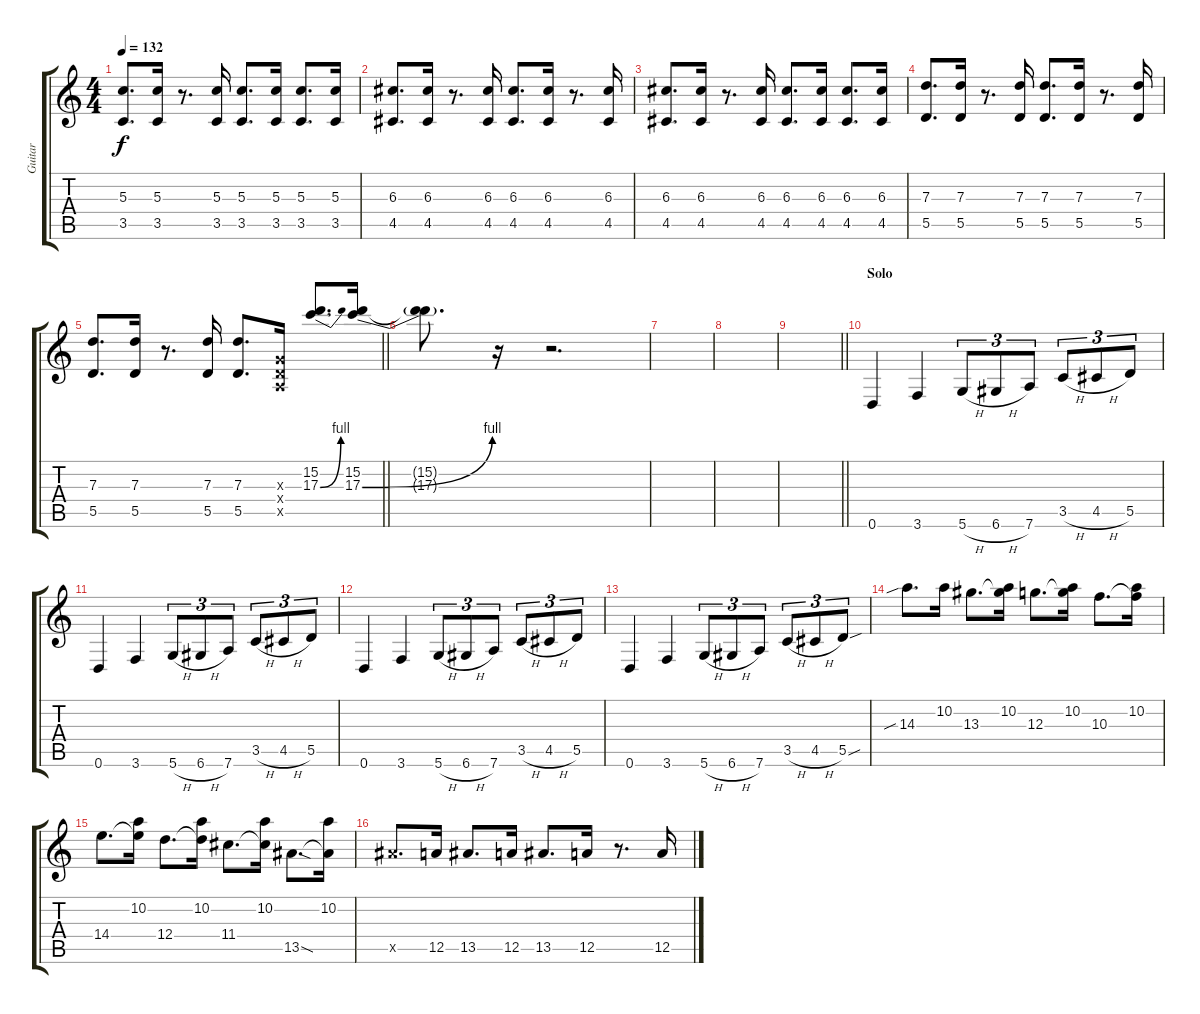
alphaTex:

\track ("Guitar" "Guitar") {instrument distortionguitar}
\staff {score tabs}
\tuning (E4 B3 G3 D3 A2 D2) {hide}
\ts (4 4)
\tempo 132
\clef g2
\ks c
(5.3 3.5).8{d dy f} (5.3 3.5).16 r.8{d} (5.3 3.5).16 (5.3 3.5).8{d} (5.3 3.5).16 (5.3 3.5).8{d} (5.3 3.5).16 |
(6.3 4.5).8{d} (6.3 4.5).16 r.8{d} (6.3 4.5).16 (6.3 4.5).8{d} (6.3 4.5).16 r.8{d} (6.3 4.5).16 |
(6.3 4.5).8{d} (6.3 4.5).16 r.8{d} (6.3 4.5).16 (6.3 4.5).8{d} (6.3 4.5).16 (6.3 4.5).8{d} (6.3 4.5).16 |
(7.3 5.5).8{d} (7.3 5.5).16 r.8{d} (7.3 5.5).16 (7.3 5.5).8{d} (7.3 5.5).16 r.8{d} (7.3 5.5).16 |
\barLineRight lightlight
(7.3 5.5).8{d} (7.3 5.5).16 r.8{d} (7.3 5.5).16 (7.3 5.5).8{d} (0.3{x} 0.4{x} 0.5{x}).16 (15.2 17.3{be (bend 0 0 60 4)}).8{d beam Up} (15.2 17.3{be (bend 0 0 60 4)}).16{beam Up} |
(15.2{t} 17.3{t}).8{d} r.16 r.2{d} |
|
|
\barLineRight lightlight
|
\section ("" "Solo")
0.6.4 3.6.4 5.6{h}.8{tu (3 2)} 6.6{h}.8{tu (3 2)} 7.6.8{tu (3 2)} 3.5{h}.8{tu (3 2)} 4.5{h}.8{tu (3 2)} 5.5.8{tu (3 2)} |
0.6.4 3.6.4 5.6{h}.8{tu (3 2)} 6.6{h}.8{tu (3 2)} 7.6.8{tu (3 2)} 3.5{h}.8{tu (3 2)} 4.5{h}.8{tu (3 2)} 5.5.8{tu (3 2)} |
0.6.4 3.6.4 5.6{h}.8{tu (3 2)} 6.6{h}.8{tu (3 2)} 7.6.8{tu (3 2)} 3.5{h}.8{tu (3 2)} 4.5{h}.8{tu (3 2)} 5.5.8{tu (3 2)} |
0.6.4 3.6.4 5.6{h}.8{tu (3 2)} 6.6{h}.8{tu (3 2)} 7.6.8{tu (3 2)} 3.5{h}.8{tu (3 2)} 4.5{h}.8{tu (3 2)} 5.5{sou}.8{tu (3 2)} |
14.3{sib}.8{d} 10.2.16 13.3.8{d} (10.2 13.3{t}).16 12.3.8{d} (10.2 12.3{t}).16 10.3.8{d} (10.2 10.3{t}).16 |
14.4.8{d} (10.2 14.4{t}).16 12.4.8{d} (10.2 12.4{t}).16 11.4.8{d} (10.2 11.4{t}).16 13.5{sod}.8{d} (10.2 13.5{t}).16 |
13.5{x}.8{d} 12.5.16 13.5.8{d} 12.5.16 13.5.8{d} 12.5.16 r.8{d} 12.5.16
